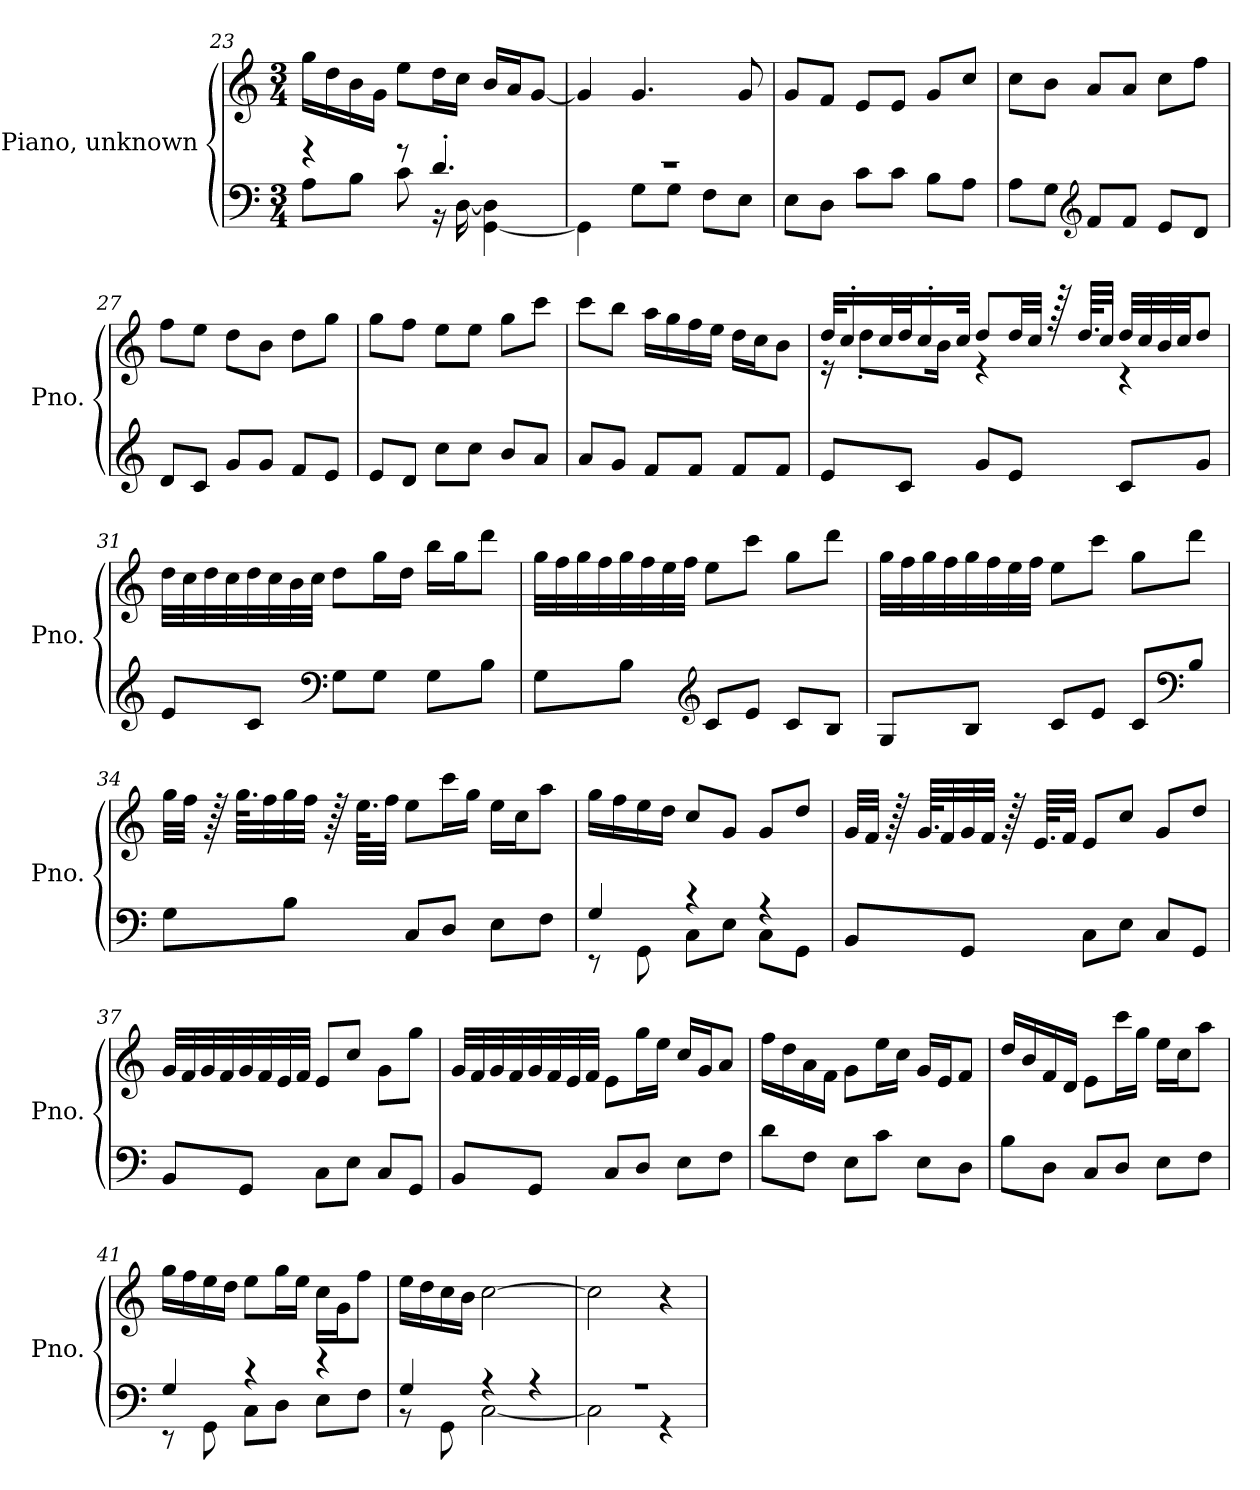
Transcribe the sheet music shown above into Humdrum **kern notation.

**kern	**kern
*part1	*part1
*staff2	*staff1
*I"Piano, unknown	*
*I'Pno.	*
!!LO:PB:g=z
*clefF4	*clefG2
*k[]	*k[]
*M3/4	*M3/4
=23	=23
*^	*
4r	8A\L	16gg\LL
.	.	16dd\
.	8B\J	16b\
.	.	16g\JJ
8r	8c\	8ee\L
4.d'/	16r	16dd\L
.	[16D\	16cc\JJ
.	[4GG\ 4D\]	16b/LL
.	.	16a/J
.	.	[8g/J
=24	=24	=24
2.r	4GG\]	4g/]
.	8G\L	4.g/
.	8G\J	.
.	8F\L	.
.	8E\J	8g/
*v	*v	*
=25	=25
8E\L	8g/L
8D\J	8f/J
8c\L	8e/L
8c\J	8e/J
8B\L	8g/L
8A\J	8cc/J
=26	=26
8A\L	8cc\L
8G\J	8b\J
*clefG2	*
8f/L	8a/L
8f/J	8a/J
8e/L	8cc\L
8d/J	8ff\J
=27	=27
8d/L	8ff\L
8c/J	8ee\J
8g/L	8dd\L
8g/J	8b\J
8f/L	8dd\L
8e/J	8gg\J
!!LO:LB:g=z
=28	=28
8e/L	8gg\L
8d/J	8ff\J
8cc\L	8ee\L
8cc\J	8ee\J
8b/L	8gg\L
8a/J	8ccc\J
=29	=29
8a/L	8ccc\L
8g/J	8bb\J
8f/L	16aa\LL
.	16gg\
8f/J	16ff\
.	16ee\JJ
8f/L	16dd\LL
.	16cc\J
8f/J	8b\J
=30	=30
*	*^
8e/L	32dd/KLL	16r
.	16cc'/	.
.	.	8dd'\L
.	32cc/L	.
8c/J	32dd/J	.
.	16cc'/	.
.	.	16b\Jk
.	32cc/JJk	.
8g/L	8dd/L	4r
8e/J	32dd/LL	.
.	32cc/JJJ	.
.	128r	.
.	64.dd/KLLL	.
.	32cc/JJJ	.
8c/L	32dd/LLL	4r
.	32cc/	.
.	32b/	.
.	32cc/JJ	.
8g/J	8dd/J	.
*	*v	*v
!!LO:LB:g=z
=31	=31
8e/L	32dd\LLL
.	32cc\
.	32dd\
.	32cc\
8c/J	32dd\
.	32cc\
.	32b\
.	32cc\JJJ
*clefF4	*
8G\L	8dd\L
8G\J	16gg\L
.	16dd\JJ
8G\L	16bb\LL
.	16gg\J
8B\J	8ddd\J
=32	=32
8G\L	32gg\LLL
.	32ff\
.	32gg\
.	32ff\
8B\J	32gg\
.	32ff\
.	32ee\
.	32ff\JJJ
*clefG2	*
8c/L	8ee\L
8e/J	8ccc\J
8c/L	8gg\L
8B/J	8ddd\J
=33	=33
8G/L	32gg\LLL
.	32ff\
.	32gg\
.	32ff\
8B/J	32gg\
.	32ff\
.	32ee\
.	32ff\JJJ
8c/L	8ee\L
8e/J	8ccc\J
8c/L	8gg\L
*clefF4	*
8B/J	8ddd\J
!!LO:LB:g=z
=34	=34
8G\L	32gg\LLL
.	32ff\JJJ
.	128r
.	64.gg\KLLL
.	32ff\
8B\J	32gg\
.	32ff\JJJ
.	128r
.	64.ee\KLLL
.	32ff\JJJ
8C/L	8ee\L
8D/J	16ccc\L
.	16gg\JJ
8E\L	16ee\LL
.	16cc\J
8F\J	8aa\J
=35	=35
*^	*
4G/	8r	16gg\LL
.	.	16ff\
.	8GG\	16ee\
.	.	16dd\JJ
4r	8C\L	8cc/L
.	8E\J	8g/J
4r	8C\L	8g/L
.	8GG\J	8dd/J
*v	*v	*
=36	=36
8BB/L	32g/LLL
.	32f/JJJ
.	128r
.	64.g/KLLL
.	32f/
8GG/J	32g/
.	32f/JJJ
.	128r
.	64.e/KLLL
.	32f/JJJ
8C\L	8e/L
8E\J	8cc/J
8C/L	8g/L
8GG/J	8dd/J
!!LO:LB:g=z
=37	=37
8BB/L	32g/LLL
.	32f/
.	32g/
.	32f/
8GG/J	32g/
.	32f/
.	32e/
.	32f/JJJ
8C\L	8e/L
8E\J	8cc/J
8C/L	8g\L
8GG/J	8gg\J
=38	=38
8BB/L	32g/LLL
.	32f/
.	32g/
.	32f/
8GG/J	32g/
.	32f/
.	32e/
.	32f/JJJ
8C/L	8e\L
8D/J	16gg\L
.	16ee\JJ
8E\L	16cc/LL
.	16g/J
8F\J	8a/J
=39	=39
8d\L	16ff\LL
.	16dd\
8F\J	16a\
.	16f\JJ
8E\L	8g\L
8c\J	16ee\L
.	16cc\JJ
8E\L	16g/LL
.	16e/J
8D\J	8f/J
=40	=40
8B\L	16dd/LL
.	16b/
8D\J	16f/
.	16d/JJ
8C/L	8e\L
8D/J	16ccc\L
.	16gg\JJ
8E\L	16ee\LL
.	16cc\J
8F\J	8aa\J
!!LO:LB:g=z
=41	=41
*^	*
4G/	8r	16gg\LL
.	.	16ff\
.	8GG\	16ee\
.	.	16dd\JJ
4r	8C\L	8ee\L
.	8D\J	16gg\L
.	.	16ee\JJ
4r	8E\L	16cc\LL
.	.	16g\J
.	8F\J	8ff\J
=42	=42	=42
4G/	8r	16ee\LL
.	.	16dd\
.	8GG\	16cc\
.	.	16b\JJ
4r	[2C\	[2cc\
4r	.	.
=43	=43	=43
2.r	2C\]	2cc\]
.	4r	4r
*v	*v	*
=	=
*-	*-
